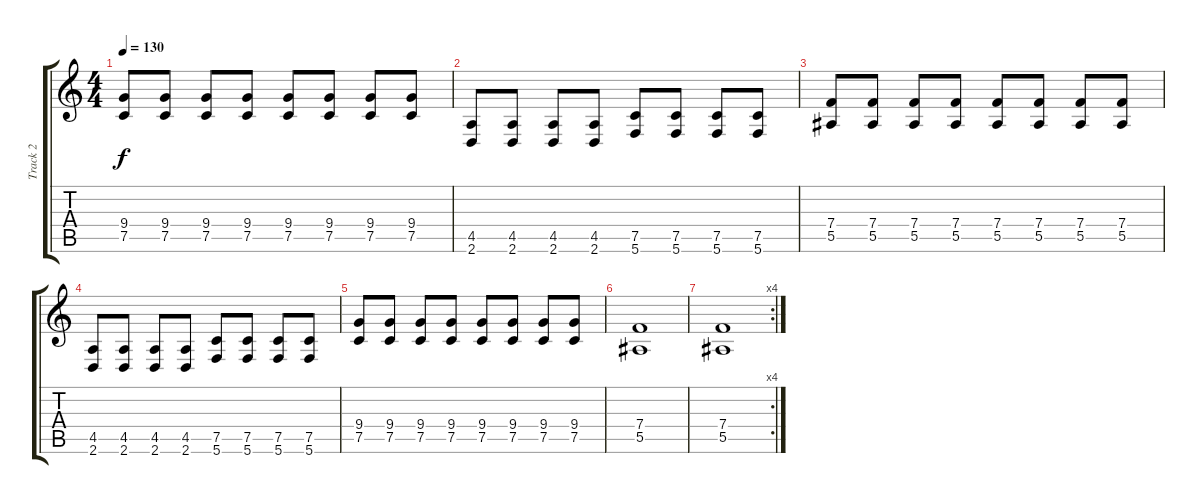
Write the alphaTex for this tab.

\track ("Track 2" "Track 2") {instrument overdrivenguitar}
\staff {score tabs}
\tuning (C4 G3 Eb3 Bb2 F2 C2) {hide}
\ts (4 4)
\tempo 130
\clef g2
\ks c
(9.4 7.5).8{dy f} (9.4 7.5).8 (9.4 7.5).8 (9.4 7.5).8 (9.4 7.5).8 (9.4 7.5).8 (9.4 7.5).8 (9.4 7.5).8 |
(4.5 2.6).8 (4.5 2.6).8 (4.5 2.6).8 (4.5 2.6).8 (7.5 5.6).8 (7.5 5.6).8 (7.5 5.6).8 (7.5 5.6).8 |
(7.4 5.5).8 (7.4 5.5).8 (7.4 5.5).8 (7.4 5.5).8 (7.4 5.5).8 (7.4 5.5).8 (7.4 5.5).8 (7.4 5.5).8 |
(4.5 2.6).8 (4.5 2.6).8 (4.5 2.6).8 (4.5 2.6).8 (7.5 5.6).8 (7.5 5.6).8 (7.5 5.6).8 (7.5 5.6).8 |
(9.4 7.5).8 (9.4 7.5).8 (9.4 7.5).8 (9.4 7.5).8 (9.4 7.5).8 (9.4 7.5).8 (9.4 7.5).8 (9.4 7.5).8 |
(7.4 5.5).1 |
\rc 4
(7.4 5.5).1
